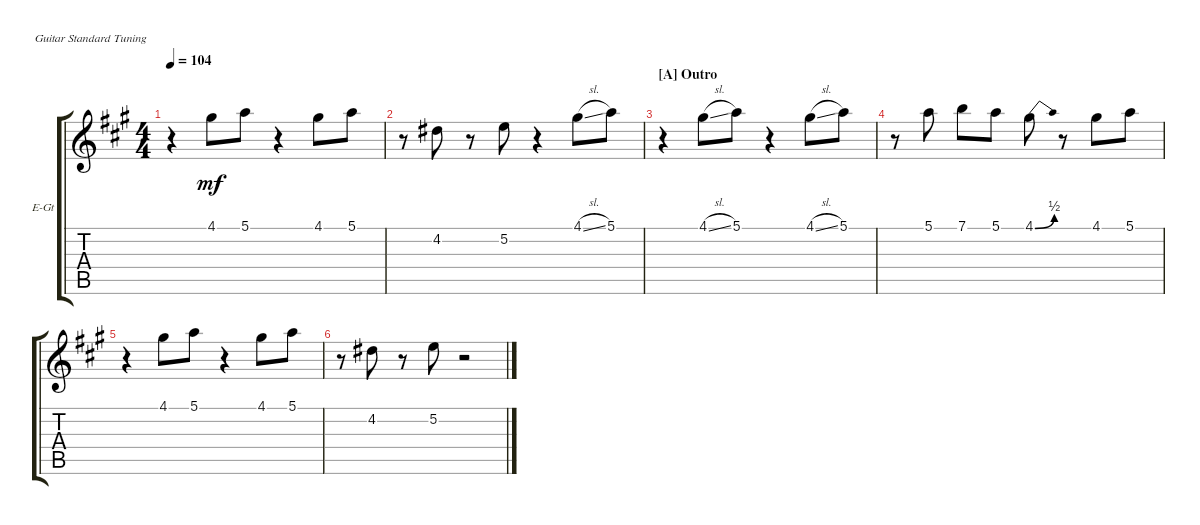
\defaultSystemsLayout 4
\bracketExtendMode groupsimilarinstruments
\firstSystemTrackNameOrientation horizontal
\otherSystemsTrackNameOrientation horizontal
\track ("Overdubbing" "E-Gt") {instrument electricguitarclean}
\staff {score tabs}
\tuning (E4 B3 G3 D3 A2 E2)
\ts (4 4)
\tempo 104
\clef g2
\ks a
r.4{dy mf} 4.1.8 5.1.8 r.4 4.1.8 5.1.8 |
r.8 4.2.8 r.8 5.2.8 r.4 4.1{sl}.8 5.1.8 |
\section ("A" "Outro")
r.4 4.1{sl}.8 5.1.8 r.4 4.1{sl}.8 5.1.8 |
r.8 5.1.8 7.1.8 5.1.8 4.1{be (bend 0 0 59.4 2)}.8 r.8 4.1.8 5.1.8 |
r.4 4.1.8 5.1.8 r.4 4.1.8 5.1.8 |
r.8 4.2.8 r.8 5.2.8 r.2 |
\scale
0.333333
